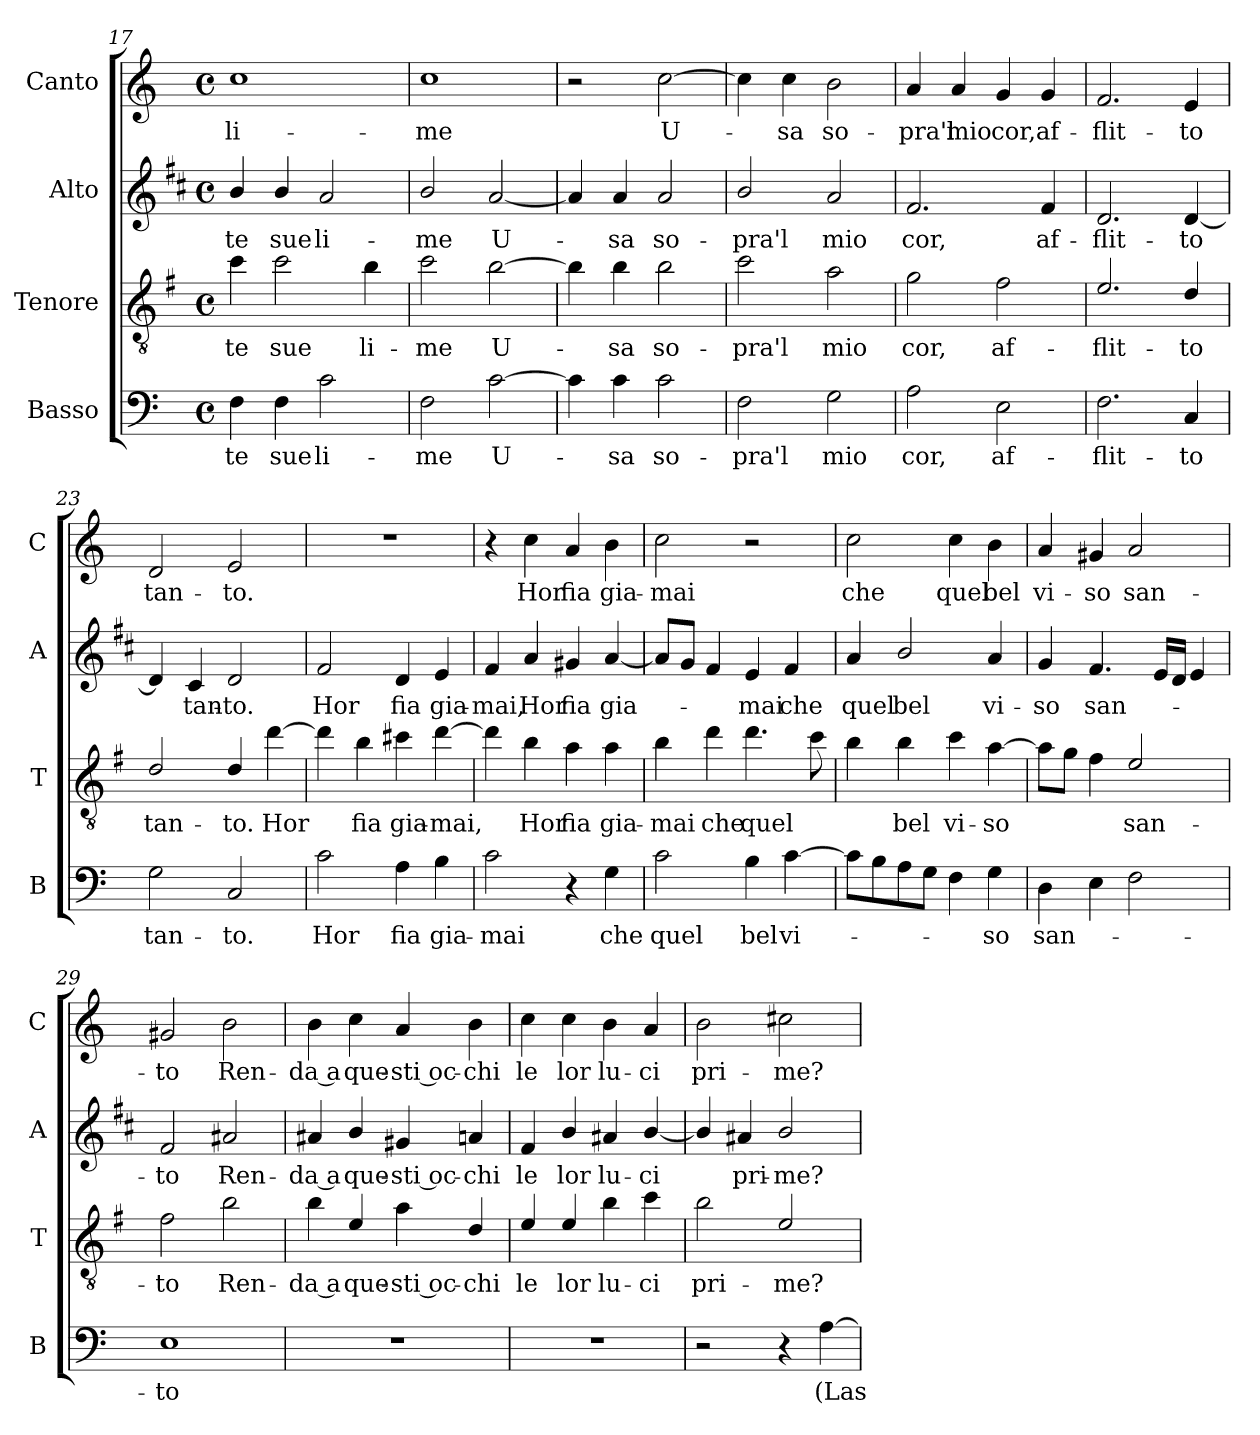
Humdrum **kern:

**kern	**text	**kern	**text	**kern	**text	**kern	**text
*part4	*part4	*part3	*part3	*part2	*part2	*part1	*part1
*staff4	*staff4	*staff3	*staff3	*staff2	*staff2	*staff1	*staff1
*I"Basso	*	*I"Tenore	*	*I"Alto	*	*I"Canto	*
*I'B	*	*I'T	*	*I'A	*	*I'C	*
*clefF4	*	*clefGv2	*	*clefG2	*	*clefG2	*
*	*	*ITrd4c7	*	*ITrd1c2	*	*	*
*k[]	*	*k[]	*	*k[]	*	*k[]	*
*C:	*	*C:	*	*C:	*	*C:	*
*M4/4	*	*M4/4	*	*M4/4	*	*M4/4	*
*met(c)	*	*met(c)	*	*met(c)	*	*met(c)	*
=17	=17	=17	=17	=17	=17	=17	=17
!	!LO:LY:b	!	!LO:LY:b	!	!LO:LY:b	!	!LO:LY:b
4F\	-te	4f\	-te	4a/	-te	1cc	li-
!	!LO:LY:b	!	!LO:LY:b	!	!LO:LY:b	!	!
4F\	sue	2f\	sue	4a/	sue	.	.
!	!LO:LY:b	!	!	!	!LO:LY:b	!	!
2c\	li-	.	.	2g/	li-	.	.
!	!	!	!LO:LY:b	!	!	!	!
.	.	4e\	li-	.	.	.	.
=18	=18	=18	=18	=18	=18	=18	=18
!	!LO:LY:b	!	!LO:LY:b	!	!LO:LY:b	!	!LO:LY:b
2F\	-me	2f\	-me	2a/	-me	1cc	-me
!	!LO:LY:b	!	!LO:LY:b	!	!LO:LY:b	!	!
[2c\	U-	[2e\	U-	[2g/	U-	.	.
=19	=19	=19	=19	=19	=19	=19	=19
4c\]	.	4e\]	.	4g/]	.	2r	.
!	!LO:LY:b	!	!LO:LY:b	!	!LO:LY:b	!	!
4c\	-sa	4e\	-sa	4g/	-sa	.	.
!	!LO:LY:b	!	!LO:LY:b	!	!LO:LY:b	!	!LO:LY:b
2c\	so-	2e\	so-	2g/	so-	[2cc\	U-
=20	=20	=20	=20	=20	=20	=20	=20
!	!LO:LY:b	!	!LO:LY:b	!	!LO:LY:b	!	!
2F\	-pra'l	2f\	-pra'l	2a/	-pra'l	4cc\]	.
!	!	!	!	!	!	!	!LO:LY:b
.	.	.	.	.	.	4cc\	-sa
!	!LO:LY:b	!	!LO:LY:b	!	!LO:LY:b	!	!LO:LY:b
2G\	mio	2d\	mio	2g/	mio	2b\	so-
=21	=21	=21	=21	=21	=21	=21	=21
!	!LO:LY:b	!	!LO:LY:b	!	!LO:LY:b	!	!LO:LY:b
2A\	cor,	2c\	cor,	2.e/	cor,	4a/	-pra'l
!	!	!	!	!	!	!	!LO:LY:b
.	.	.	.	.	.	4a/	mio
!	!LO:LY:b	!	!LO:LY:b	!	!	!	!LO:LY:b
2E\	af-	2B\	af-	.	.	4g/	cor,
!	!	!	!	!	!LO:LY:b	!	!LO:LY:b
.	.	.	.	4e/	af-	4g/	af-
=22	=22	=22	=22	=22	=22	=22	=22
!	!LO:LY:b	!	!LO:LY:b	!	!LO:LY:b	!	!LO:LY:b
2.F\	-flit-	2.A/	-flit-	2.c/	-flit-	2.f/	-flit-
!	!LO:LY:b	!	!LO:LY:b	!	!LO:LY:b	!	!LO:LY:b
4C/	-to	4G/	-to	[4c/	-to	4e/	-to
=23	=23	=23	=23	=23	=23	=23	=23
!	!LO:LY:b	!	!LO:LY:b	!	!	!	!LO:LY:b
2G\	tan-	2G/	tan-	4c/]	.	2d/	tan-
!	!	!	!	!	!LO:LY:b	!	!
.	.	.	.	4B/	tan-	.	.
!	!LO:LY:b	!	!LO:LY:b	!	!LO:LY:b	!	!LO:LY:b
2C/	-to.	4G/	-to.	2c/	-to.	2e/	-to.
!	!	!	!LO:LY:b	!	!	!	!
.	.	[4g\	Hor	.	.	.	.
!!LO:LB:g=z
=24	=24	=24	=24	=24	=24	=24	=24
!	!LO:LY:b	!	!	!	!LO:LY:b	!	!
2c\	Hor	4g\]	.	2e/	Hor	1r	.
!	!	!	!LO:LY:b	!	!	!	!
.	.	4e\	fia	.	.	.	.
!	!LO:LY:b	!	!LO:LY:b	!	!LO:LY:b	!	!
4A\	fia	4f#X\	gia-	4c/	fia	.	.
!	!LO:LY:b	!	!LO:LY:b	!	!LO:LY:b	!	!
4B\	gia-	[4g\	-mai,	4d/	gia-	.	.
=25	=25	=25	=25	=25	=25	=25	=25
!	!LO:LY:b	!	!	!	!LO:LY:b	!	!
2c\	-mai	4g\]	.	4e/	-mai,	4r	.
!	!	!	!LO:LY:b	!	!LO:LY:b	!	!LO:LY:b
.	.	4e\	Hor	4g/	Hor	4cc\	Hor
!	!	!	!LO:LY:b	!	!LO:LY:b	!	!LO:LY:b
4r	.	4d\	fia	4f#X/	fia	4a/	fia
!	!LO:LY:b	!	!LO:LY:b	!	!LO:LY:b	!	!LO:LY:b
4G\	che	4d\	gia-	[4g/	gia-	4b\	gia-
=26	=26	=26	=26	=26	=26	=26	=26
!	!LO:LY:b	!	!LO:LY:b	!	!	!	!LO:LY:b
2c\	quel	4e\	-mai	8g/L]	.	2cc\	-mai
.	.	.	.	8f/J	.	.	.
!	!	!	!LO:LY:b	!	!	!	!
.	.	4g\	che	4e/	.	.	.
!	!LO:LY:b	!	!LO:LY:b	!	!LO:LY:b	!	!
4B\	bel	4.g\	quel	4d/	-mai	2r	.
!	!LO:LY:b	!	!	!	!LO:LY:b	!	!
[4c\	vi-	.	.	4e/	che	.	.
.	.	8f\	.	.	.	.	.
=27	=27	=27	=27	=27	=27	=27	=27
!	!	!	!	!	!LO:LY:b	!	!LO:LY:b
8c\L]	.	4e\	.	4g/	quel	2cc\	che
8B\	.	.	.	.	.	.	.
!	!	!	!LO:LY:b	!	!LO:LY:b	!	!
8A\	.	4e\	bel	2a/	bel	.	.
8G\J	.	.	.	.	.	.	.
!	!	!	!LO:LY:b	!	!	!	!LO:LY:b
4F\	.	4f\	vi-	.	.	4cc\	quel
!	!LO:LY:b	!	!LO:LY:b	!	!LO:LY:b	!	!LO:LY:b
4G\	-so	[4d\	-so	4g/	vi-	4b\	bel
=28	=28	=28	=28	=28	=28	=28	=28
!	!LO:LY:b	!	!	!	!LO:LY:b	!	!LO:LY:b
4D\	san-	8d\L]	.	4f/	-so	4a/	vi-
.	.	8c\J	.	.	.	.	.
!	!	!	!	!	!LO:LY:b	!	!LO:LY:b
4E\	.	4B\	.	4.e/	san-	4g#X/	-so
!	!	!	!LO:LY:b	!	!	!	!LO:LY:b
2F\	.	2A/	san-	.	.	2a/	san-
.	.	.	.	16d/LL	.	.	.
.	.	.	.	16c/JJ	.	.	.
.	.	.	.	4d/	.	.	.
=29	=29	=29	=29	=29	=29	=29	=29
!	!LO:LY:b	!	!LO:LY:b	!	!LO:LY:b	!	!LO:LY:b
1E	-to	2B\	-to	2e/	-to	2g#X/	-to
!	!	!	!LO:LY:b	!	!LO:LY:b	!	!LO:LY:b
.	.	2e\	Ren-	2g#X/	Ren-	2b\	Ren-
=30	=30	=30	=30	=30	=30	=30	=30
!	!	!	!LO:LY:b	!	!LO:LY:b	!	!LO:LY:b
1r	.	4e\	-da a	4g#X/	-da a	4b\	-da a
!	!	!	!LO:LY:b	!	!LO:LY:b	!	!LO:LY:b
.	.	4A/	que-	4a/	que-	4cc\	que-
!	!	!	!LO:LY:b	!	!LO:LY:b	!	!LO:LY:b
.	.	4d\	-sti oc-	4f#X/	-sti oc-	4a/	-sti oc-
!	!	!	!LO:LY:b	!	!LO:LY:b	!	!LO:LY:b
.	.	4G/	-chi	4gn/	-chi	4b\	-chi
!!LO:PB:g=z
=31	=31	=31	=31	=31	=31	=31	=31
!	!	!	!LO:LY:b	!	!LO:LY:b	!	!LO:LY:b
1r	.	4A/	le	4e/	le	4cc\	le
!	!	!	!LO:LY:b	!	!LO:LY:b	!	!LO:LY:b
.	.	4A/	lor	4a/	lor	4cc\	lor
!	!	!	!LO:LY:b	!	!LO:LY:b	!	!LO:LY:b
.	.	4e\	lu-	4g#X/	lu-	4b\	lu-
!	!	!	!LO:LY:b	!	!LO:LY:b	!	!LO:LY:b
.	.	4f\	-ci	[4a/	-ci	4a/	-ci
=32	=32	=32	=32	=32	=32	=32	=32
!	!	!	!LO:LY:b	!	!	!	!LO:LY:b
2r	.	2e\	pri-	4a/]	.	2b\	pri-
!	!	!	!	!	!LO:LY:b	!	!
.	.	.	.	4g#X/	pri-	.	.
!	!	!	!LO:LY:b	!	!LO:LY:b	!	!LO:LY:b
4r	.	2A/	-me?	2a/	-me?	2cc#X\	-me?
!	!LO:LY:b	!	!	!	!	!	!
[4A\	(Las-	.	.	.	.	.	.
=	=	=	=	=	=	=	=
*-	*-	*-	*-	*-	*-	*-	*-
